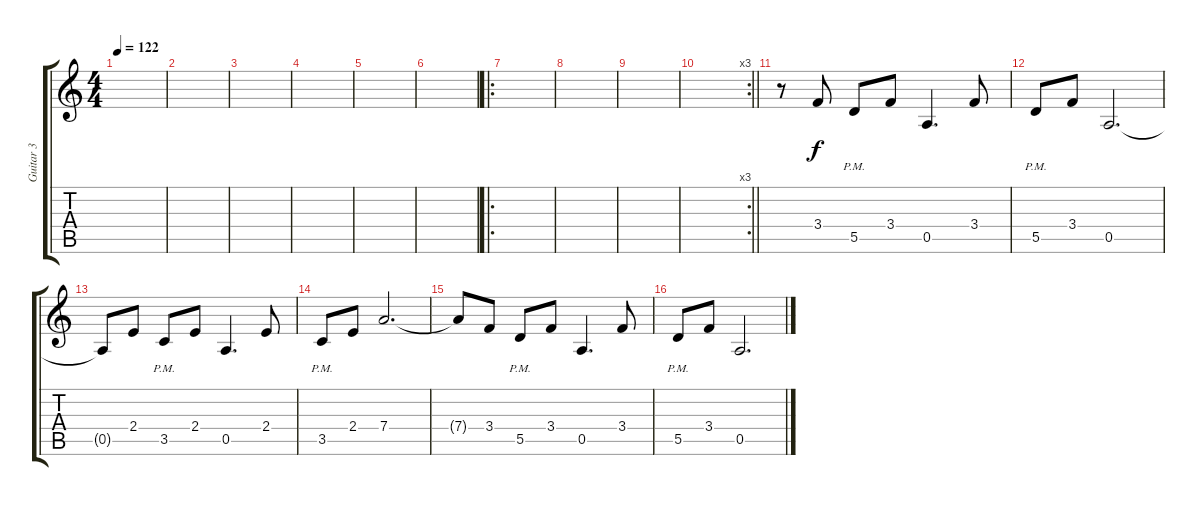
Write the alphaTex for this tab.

\track ("Guitar 3" "Guitar 3") {instrument electricguitarclean}
\staff {score tabs}
\tuning (E4 B3 G3 D3 A2 E2) {hide}
\ts (4 4)
\tempo 122
\clef g2
\ks aminor
|
|
|
|
|
|
\ro
|
|
|
\rc 3
\barLineRight lightlight
|
r.8{instrument distortionguitar} 3.4.8 5.5{pm}.8 3.4.8 0.5.4{d} 3.4.8 |
5.5{pm}.8 3.4.8 0.5.2{d} |
0.5{t}.8 2.4.8 3.5{pm}.8 2.4.8 0.5.4{d} 2.4.8 |
3.5{pm}.8 2.4.8 7.4.2{d} |
7.4{t}.8 3.4.8 5.5{pm}.8 3.4.8 0.5.4{d} 3.4.8 |
5.5{pm}.8 3.4.8 0.5.2{d}
